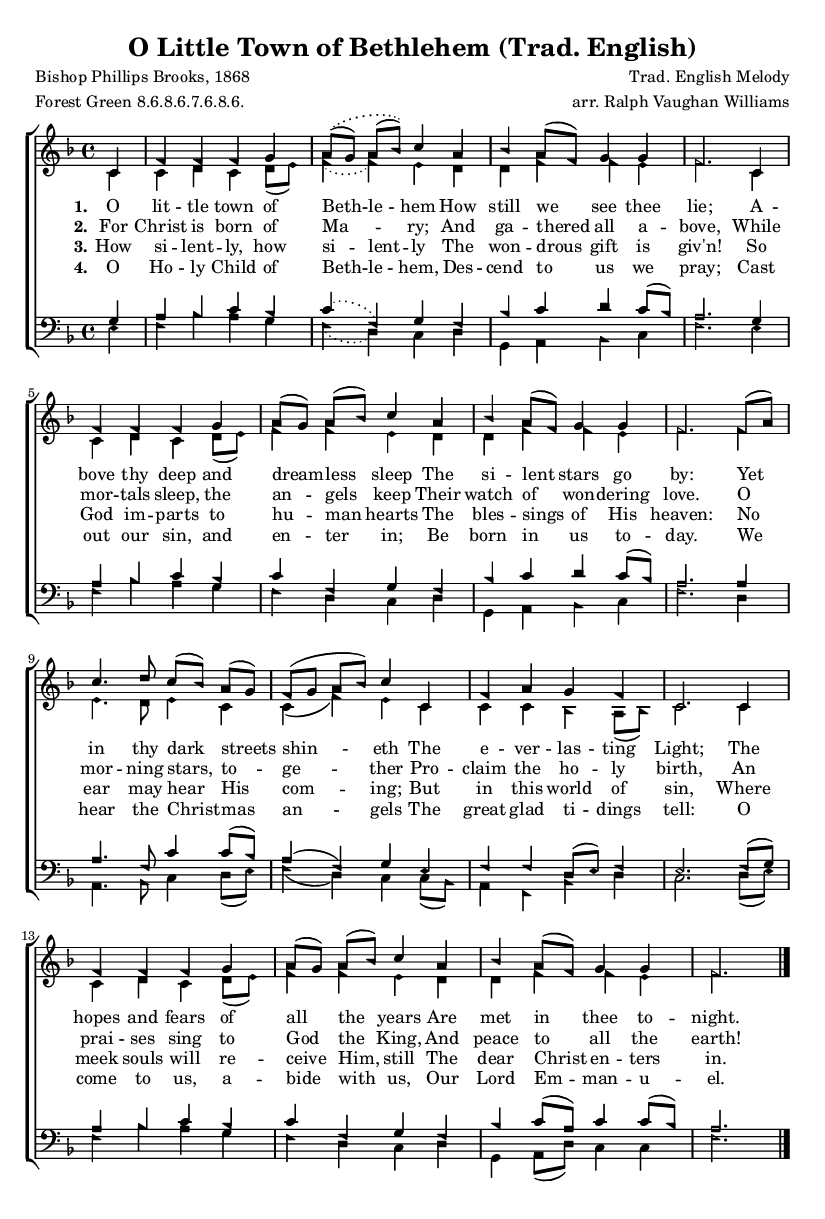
\header {
  filename = "o_little_town_2.ly"
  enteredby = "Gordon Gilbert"
  composer = "Trad. English Melody"
  arranger = "arr. Ralph Vaughan Williams"
  poet = "Bishop Phillips Brooks, 1868"
  date=""
  title = "O Little Town of Bethlehem (Trad. English)"
  toc_as = "O Little Town of Bethlehem (Forest Green)"
  % index_as = "O Little Town of Bethlehem!Forest Green"
  metre = "Forest Green 8.6.8.6.7.6.8.6."
  meter = \metre
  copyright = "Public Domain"
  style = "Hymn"
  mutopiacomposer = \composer
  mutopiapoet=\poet
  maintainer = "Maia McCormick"
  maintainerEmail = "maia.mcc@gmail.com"
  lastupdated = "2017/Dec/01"
}

\version "2.14.2"

\include "header.ly"

global= {
  \preamble
    \time 4/4
    \set Timing.beamExceptions = #'()
    \set Timing.baseMoment = #(ly:make-moment 1/4)

    \key g \major

    \partial 4
}

sop = \context Voice = "sop" \relative c' {
    \voiceOne
    \global
    \phrasingSlurDotted
	d4 | g g g a | b8\(( a) b( c)\) d4 b |
	c b8( g) a4 a | g2. d4 |
	g g g a | b8( a) b( c) d4 b |
	c b8( g) a4 a g2. g8( b) |
	d4. e8 d( c) b( a) | g( a b c) d4 d, |
	g b a g | d2. d4 |
	g g g a | b8( a) b( c) d4 b |
	c b8( g) a4 a | g2. \bar "|."

}

alto=\context Voice = "alto" \relative c'{
    \voiceTwo
    \global
	d4 | d e d e8( fis) | \slurDotted g4( g) fis e | \slurSolid
	e g g fis | g2. d4 |
	d e d e8( fis) | g4 g fis e |
	e g g fis | g2. g4 |
	fis4. e8 fis4 d | d( g) fis d4 |
	d d c b8( c) | d2. d4 |
	d e d e8( fis) | g4 g fis e |
	e g g fis | g2.
}

tenor = \context Voice = "tenor" \relative c' {
    \voiceOne
    \global
    \slurDotted
	a4 | b c d c | d( g,) a g | \slurSolid
	c d e d8( c) | b2. a4 |
	b c d c | d g, a g |
	c d e d8( c) | b2. b4 |
	b4. g8 d'4 d8( c) | b4( g) a fis4 |
	g g e8( fis) g4 | fis2. g8( a) |
	b4 c d c | d g, a g |
	c d8( b) d4 d8( c) | b2.
}

bass = \context Voice = "bass" \relative c {
    \voiceTwo
    \global
    \slurDotted
	fis4 | g c b a | g( e) d e | \slurSolid
	a, b c d | g2. fis4 |
	g c b a | g e d e |
	a, b c d | g2. e4 |
	b4. c8 d4 e8( fis) | g4( e) d d8( c) |
	b4 g c e | d2. e8( fis) |
	g4 c b a | g e d e |
	a, b8( e) d4 d | g2.
}
accomp=\chordmode {

}



stanzaa = \lyricmode {
	O lit -- tle town of Beth -- le -- hem
	How still we see thee lie;
	A -- bove thy deep and dream -- less sleep
	The si -- lent stars go by:
	Yet in thy dark streets shin -- eth
	The e -- ver -- las -- ting Light;
	The hopes and fears of all the years
	Are met in thee to -- night.
}

stanzab = \lyricmode {
	For Christ is born of Ma -- _ ry;
	And ga -- thered all a -- bove,
	While mor -- tals sleep, the an -- gels keep
	Their watch of won -- dering love.
	O mor -- ning stars, to -- ge -- ther
	Pro -- claim the ho -- ly birth,
	An prai -- ses sing to God the King,
	And peace to all the earth!
}

stanzac = \lyricmode {
	How si -- lent -- ly, how si -- lent -- ly
	The won -- drous gift is giv'n!
	So God im -- parts to hu -- man hearts
	The bles -- sings of His heaven:
	No ear may hear His com -- ing;
	But in this world of sin,
	Where meek souls will re -- ceive Him, still
	The dear Christ en -- ters in.
}

stanzad = \lyricmode {
	O Ho -- ly Child of Beth -- le -- hem,
	Des -- cend to us we pray;
	Cast out our sin, and en -- ter in;
	Be born in us to -- day.
	We hear the Christ -- mas an -- gels
	The great glad ti -- dings tell:
	O come to us, a -- bide with us,
	Our Lord Em -- man -- u -- el.
}

\score {    \transpose g f
	   \context ChoirStaff <<
	       \context ChordNames \accomp
		 \unset ChoirStaff.melismaBusyProperties
		\context Staff ="upper"  { \clef "G" <<
			\sop
			\alto
		>>}

		\lyricsto "sop" \context Lyrics = "stanza-1" {
			\set stanza = "1."
				\stanzaa }
		\lyricsto "sop" \context Lyrics = "stanza-2" {
			\set stanza = "2."
				\stanzab }
		\lyricsto "sop" \context Lyrics = "stanza-3" {
			\set stanza = "3."
				\stanzac }
		\lyricsto "sop" \context Lyrics = "stanza-4" {
			\set stanza = "4."
				\stanzad }
	%	\lyricsto "sop" \context Lyrics = "stanza-5" {
	%		\set stanza = "5."
	%			\stanzae }
	%	\lyricsto "sop" \context Lyrics = "stanza-6" {
	%		\set stanza = "6."
	%			\stanzaf }
		\context Staff = "lower"  { \clef "F"<<
			\tenor
			\bass
		>>}
	>>
}

